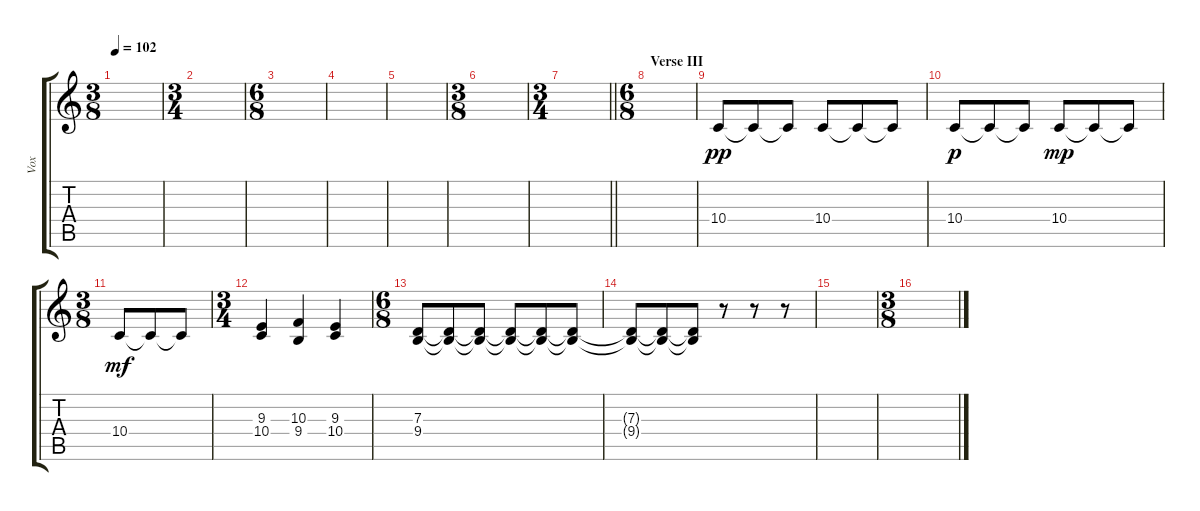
\track ("Vox" "Vox") {instrument clarinet}
\staff {score tabs}
\tuning (E4 B3 G3 D3 A2 D2) {hide}
\ts (3 8)
\tempo 102
\clef g2
\ks c
|
\ts (3 4)
|
\ts (6 8)
|
|
|
\ts (3 8)
|
\ts (3 4)
\barLineRight lightlight
|
\ts (6 8)
\section ("" "Verse III")
|
10.4.8{dy pp} 10.4{t}.8 10.4{t}.8 10.4.8 10.4{t}.8 10.4{t}.8 |
10.4.8{dy p} 10.4{t}.8 10.4{t}.8 10.4.8{dy mp} 10.4{t}.8 10.4{t}.8 |
\ts (3 8)
10.4.8{dy mf} 10.4{t}.8 10.4{t}.8 |
\ts (3 4)
(9.3 10.4).4 (10.3 9.4).4 (9.3 10.4).4 |
\ts (6 8)
(7.3 9.4).8 (7.3{t} 9.4{t}).8 (7.3{t} 9.4{t}).8 (7.3{t} 9.4{t}).8 (7.3{t} 9.4{t}).8 (7.3{t} 9.4{t}).8 |
(7.3{t} 9.4{t}).8 (7.3{t} 9.4{t}).8 (7.3{t} 9.4{t}).8 r.8 r.8 r.8 |
|
\ts (3 8)
